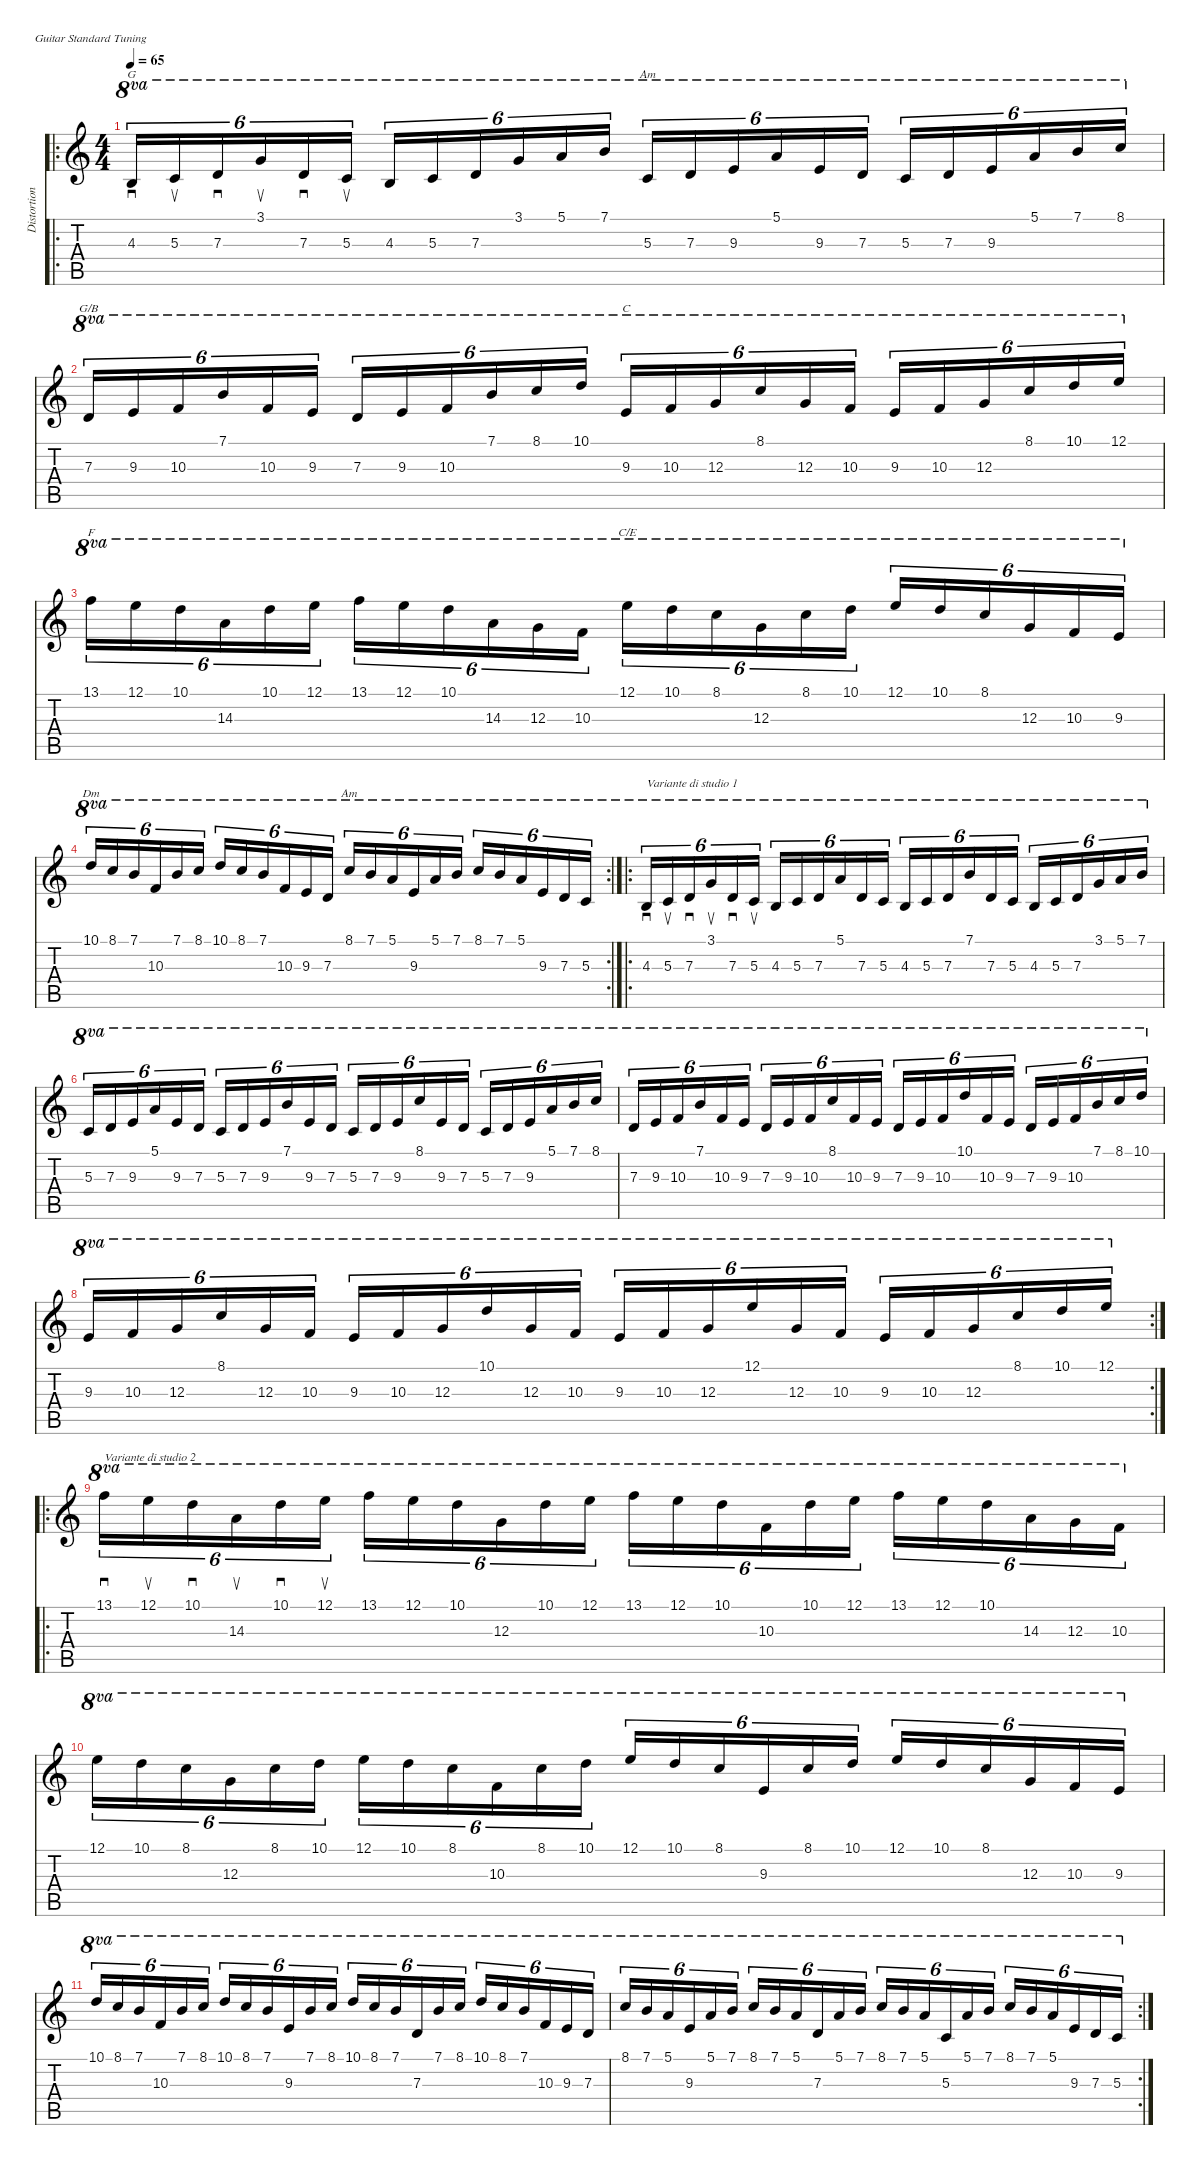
\defaultSystemsLayout 4
\hideDynamics
\bracketExtendMode nobrackets
\otherSystemsTrackNameOrientation horizontal
\defaultBarNumberDisplay FirstOfSystem
\track ("Distortion Guitar" "Distortion") {instrument distortionguitar}
\staff {score tabs}
\tuning (E4 B3 G3 D3 A2 E2)
\chord ("G" x x 4 x x x) {showdiagram false showfingering false}
\chord ("Am" x x 5 x x x) {showdiagram false showfingering false}
\chord ("G/B" x x 7 x x x) {firstfret 7 showdiagram false showfingering false}
\chord ("C" x x 9 x x x) {firstfret 9 showdiagram false showfingering false}
\chord ("F" 13 x x x x x) {firstfret 13 showdiagram false showfingering false}
\chord ("C/E" 12 x x x x x) {firstfret 12 showdiagram false showfingering false}
\chord ("Dm" 10 x x x x x) {firstfret 10 showdiagram false showfingering false}
\chord ("Am" 8 x x x x x) {firstfret 8 showdiagram false showfingering false}
\ro
\ts (4 4)
\tempo 65
\clef g2
\ks c
4.3.16{sd tu (6 4) ch "G" ot 8va dy mf instrument distortionguitar beam Up} 5.3.16{su tu (6 4) ot 8va beam Up} 7.3.16{sd tu (6 4) ot 8va beam Up} 3.1.16{su tu (6 4) ot 8va beam Up} 7.3.16{sd tu (6 4) ot 8va beam Up} 5.3.16{su tu (6 4) ot 8va beam Up} 4.3.16{tu (6 4) ot 8va beam Up} 5.3.16{tu (6 4) ot 8va beam Up} 7.3.16{tu (6 4) ot 8va beam Up} 3.1.16{tu (6 4) ot 8va beam Up} 5.1.16{tu (6 4) ot 8va beam Up} 7.1.16{tu (6 4) ot 8va beam Up} 5.3.16{tu (6 4) ch "Am" ot 8va beam Up} 7.3.16{tu (6 4) ot 8va beam Up} 9.3.16{tu (6 4) ot 8va beam Up} 5.1.16{tu (6 4) ot 8va beam Up} 9.3.16{tu (6 4) ot 8va beam Up} 7.3.16{tu (6 4) ot 8va beam Up} 5.3.16{tu (6 4) ot 8va beam Up} 7.3.16{tu (6 4) ot 8va beam Up} 9.3.16{tu (6 4) ot 8va beam Up} 5.1.16{tu (6 4) ot 8va beam Up} 7.1.16{tu (6 4) ot 8va beam Up} 8.1.16{tu (6 4) ot 8va beam Up} |
7.3.16{tu (6 4) ch "G/B" ot 8va beam Up} 9.3.16{tu (6 4) ot 8va beam Up} 10.3.16{tu (6 4) ot 8va beam Up} 7.1.16{tu (6 4) ot 8va beam Up} 10.3.16{tu (6 4) ot 8va beam Up} 9.3.16{tu (6 4) ot 8va beam Up} 7.3.16{tu (6 4) ot 8va beam Up} 9.3.16{tu (6 4) ot 8va beam Up} 10.3.16{tu (6 4) ot 8va beam Up} 7.1.16{tu (6 4) ot 8va beam Up} 8.1.16{tu (6 4) ot 8va beam Up} 10.1.16{tu (6 4) ot 8va beam Up} 9.3.16{tu (6 4) ch "C" ot 8va beam Up} 10.3.16{tu (6 4) ot 8va beam Up} 12.3.16{tu (6 4) ot 8va beam Up} 8.1.16{tu (6 4) ot 8va beam Up} 12.3.16{tu (6 4) ot 8va beam Up} 10.3.16{tu (6 4) ot 8va beam Up} 9.3.16{tu (6 4) ot 8va beam Up} 10.3.16{tu (6 4) ot 8va beam Up} 12.3.16{tu (6 4) ot 8va beam Up} 8.1.16{tu (6 4) ot 8va beam Up} 10.1.16{tu (6 4) ot 8va beam Up} 12.1.16{tu (6 4) ot 8va beam Up} |
13.1.16{tu (6 4) ch "F" ot 8va beam Down} 12.1.16{tu (6 4) ot 8va beam Down} 10.1.16{tu (6 4) ot 8va beam Down} 14.3.16{tu (6 4) ot 8va beam Down} 10.1.16{tu (6 4) ot 8va beam Down} 12.1.16{tu (6 4) ot 8va beam Down} 13.1.16{tu (6 4) ot 8va beam Down} 12.1.16{tu (6 4) ot 8va beam Down} 10.1.16{tu (6 4) ot 8va beam Down} 14.3.16{tu (6 4) ot 8va beam Down} 12.3.16{tu (6 4) ot 8va beam Down} 10.3.16{tu (6 4) ot 8va beam Down} 12.1.16{tu (6 4) ch "C/E" ot 8va beam Down} 10.1.16{tu (6 4) ot 8va beam Down} 8.1.16{tu (6 4) ot 8va beam Down} 12.3.16{tu (6 4) ot 8va beam Down} 8.1.16{tu (6 4) ot 8va beam Down} 10.1.16{tu (6 4) ot 8va beam Down} 12.1.16{tu (6 4) ot 8va beam Up} 10.1.16{tu (6 4) ot 8va beam Up} 8.1.16{tu (6 4) ot 8va beam Up} 12.3.16{tu (6 4) ot 8va beam Up} 10.3.16{tu (6 4) ot 8va beam Up} 9.3.16{tu (6 4) ot 8va beam Up} |
\rc 2
10.1.16{tu (6 4) ch "Dm" ot 8va beam Up} 8.1.16{tu (6 4) ot 8va beam Up} 7.1.16{tu (6 4) ot 8va beam Up} 10.3.16{tu (6 4) ot 8va beam Up} 7.1.16{tu (6 4) ot 8va beam Up} 8.1.16{tu (6 4) ot 8va beam Up} 10.1.16{tu (6 4) ot 8va beam Up} 8.1.16{tu (6 4) ot 8va beam Up} 7.1.16{tu (6 4) ot 8va beam Up} 10.3.16{tu (6 4) ot 8va beam Up} 9.3.16{tu (6 4) ot 8va beam Up} 7.3.16{tu (6 4) ot 8va beam Up} 8.1.16{tu (6 4) ch "Am" ot 8va beam Up} 7.1.16{tu (6 4) ot 8va beam Up} 5.1.16{tu (6 4) ot 8va beam Up} 9.3.16{tu (6 4) ot 8va beam Up} 5.1.16{tu (6 4) ot 8va beam Up} 7.1.16{tu (6 4) ot 8va beam Up} 8.1.16{tu (6 4) ot 8va beam Up} 7.1.16{tu (6 4) ot 8va beam Up} 5.1.16{tu (6 4) ot 8va beam Up} 9.3.16{tu (6 4) ot 8va beam Up} 7.3.16{tu (6 4) ot 8va beam Up} 5.3.16{tu (6 4) ot 8va beam Up} |
\ro
4.3.16{sd tu (6 4) ot 8va txt "Variante di studio 1" beam Up} 5.3.16{su tu (6 4) ot 8va beam Up} 7.3.16{sd tu (6 4) ot 8va beam Up} 3.1.16{su tu (6 4) ot 8va beam Up} 7.3.16{sd tu (6 4) ot 8va beam Up} 5.3.16{su tu (6 4) ot 8va beam Up} 4.3.16{tu (6 4) ot 8va beam Up} 5.3.16{tu (6 4) ot 8va beam Up} 7.3.16{tu (6 4) ot 8va beam Up} 5.1.16{tu (6 4) ot 8va beam Up} 7.3.16{tu (6 4) ot 8va beam Up} 5.3.16{tu (6 4) ot 8va beam Up} 4.3.16{tu (6 4) ot 8va beam Up} 5.3.16{tu (6 4) ot 8va beam Up} 7.3.16{tu (6 4) ot 8va beam Up} 7.1.16{tu (6 4) ot 8va beam Up} 7.3.16{tu (6 4) ot 8va beam Up} 5.3.16{tu (6 4) ot 8va beam Up} 4.3.16{tu (6 4) ot 8va beam Up} 5.3.16{tu (6 4) ot 8va beam Up} 7.3.16{tu (6 4) ot 8va beam Up} 3.1.16{tu (6 4) ot 8va beam Up} 5.1.16{tu (6 4) ot 8va beam Up} 7.1.16{tu (6 4) ot 8va beam Up} |
5.3.16{tu (6 4) ot 8va beam Up} 7.3.16{tu (6 4) ot 8va beam Up} 9.3.16{tu (6 4) ot 8va beam Up} 5.1.16{tu (6 4) ot 8va beam Up} 9.3.16{tu (6 4) ot 8va beam Up} 7.3.16{tu (6 4) ot 8va beam Up} 5.3.16{tu (6 4) ot 8va beam Up} 7.3.16{tu (6 4) ot 8va beam Up} 9.3.16{tu (6 4) ot 8va beam Up} 7.1.16{tu (6 4) ot 8va beam Up} 9.3.16{tu (6 4) ot 8va beam Up} 7.3.16{tu (6 4) ot 8va beam Up} 5.3.16{tu (6 4) ot 8va beam Up} 7.3.16{tu (6 4) ot 8va beam Up} 9.3.16{tu (6 4) ot 8va beam Up} 8.1.16{tu (6 4) ot 8va beam Up} 9.3.16{tu (6 4) ot 8va beam Up} 7.3.16{tu (6 4) ot 8va beam Up} 5.3.16{tu (6 4) ot 8va beam Up} 7.3.16{tu (6 4) ot 8va beam Up} 9.3.16{tu (6 4) ot 8va beam Up} 5.1.16{tu (6 4) ot 8va beam Up} 7.1.16{tu (6 4) ot 8va beam Up} 8.1.16{tu (6 4) ot 8va beam Up} |
7.3.16{tu (6 4) ot 8va beam Up} 9.3.16{tu (6 4) ot 8va beam Up} 10.3.16{tu (6 4) ot 8va beam Up} 7.1.16{tu (6 4) ot 8va beam Up} 10.3.16{tu (6 4) ot 8va beam Up} 9.3.16{tu (6 4) ot 8va beam Up} 7.3.16{tu (6 4) ot 8va beam Up} 9.3.16{tu (6 4) ot 8va beam Up} 10.3.16{tu (6 4) ot 8va beam Up} 8.1.16{tu (6 4) ot 8va beam Up} 10.3.16{tu (6 4) ot 8va beam Up} 9.3.16{tu (6 4) ot 8va beam Up} 7.3.16{tu (6 4) ot 8va beam Up} 9.3.16{tu (6 4) ot 8va beam Up} 10.3.16{tu (6 4) ot 8va beam Up} 10.1.16{tu (6 4) ot 8va beam Up} 10.3.16{tu (6 4) ot 8va beam Up} 9.3.16{tu (6 4) ot 8va beam Up} 7.3.16{tu (6 4) ot 8va beam Up} 9.3.16{tu (6 4) ot 8va beam Up} 10.3.16{tu (6 4) ot 8va beam Up} 7.1.16{tu (6 4) ot 8va beam Up} 8.1.16{tu (6 4) ot 8va beam Up} 10.1.16{tu (6 4) ot 8va beam Up} |
\rc 2
9.3.16{tu (6 4) ot 8va beam Up} 10.3.16{tu (6 4) ot 8va beam Up} 12.3.16{tu (6 4) ot 8va beam Up} 8.1.16{tu (6 4) ot 8va beam Up} 12.3.16{tu (6 4) ot 8va beam Up} 10.3.16{tu (6 4) ot 8va beam Up} 9.3.16{tu (6 4) ot 8va beam Up} 10.3.16{tu (6 4) ot 8va beam Up} 12.3.16{tu (6 4) ot 8va beam Up} 10.1.16{tu (6 4) ot 8va beam Up} 12.3.16{tu (6 4) ot 8va beam Up} 10.3.16{tu (6 4) ot 8va beam Up} 9.3.16{tu (6 4) ot 8va beam Up} 10.3.16{tu (6 4) ot 8va beam Up} 12.3.16{tu (6 4) ot 8va beam Up} 12.1.16{tu (6 4) ot 8va beam Up} 12.3.16{tu (6 4) ot 8va beam Up} 10.3.16{tu (6 4) ot 8va beam Up} 9.3.16{tu (6 4) ot 8va beam Up} 10.3.16{tu (6 4) ot 8va beam Up} 12.3.16{tu (6 4) ot 8va beam Up} 8.1.16{tu (6 4) ot 8va beam Up} 10.1.16{tu (6 4) ot 8va beam Up} 12.1.16{tu (6 4) ot 8va beam Up} |
\ro
13.1.16{sd tu (6 4) ot 8va txt "Variante di studio 2" beam Down} 12.1.16{su tu (6 4) ot 8va beam Down} 10.1.16{sd tu (6 4) ot 8va beam Down} 14.3.16{su tu (6 4) ot 8va beam Down} 10.1.16{sd tu (6 4) ot 8va beam Down} 12.1.16{su tu (6 4) ot 8va beam Down} 13.1.16{tu (6 4) ot 8va beam Down} 12.1.16{tu (6 4) ot 8va beam Down} 10.1.16{tu (6 4) ot 8va beam Down} 12.3.16{tu (6 4) ot 8va beam Down} 10.1.16{tu (6 4) ot 8va beam Down} 12.1.16{tu (6 4) ot 8va beam Down} 13.1.16{tu (6 4) ot 8va beam Down} 12.1.16{tu (6 4) ot 8va beam Down} 10.1.16{tu (6 4) ot 8va beam Down} 10.3.16{tu (6 4) ot 8va beam Down} 10.1.16{tu (6 4) ot 8va beam Down} 12.1.16{tu (6 4) ot 8va beam Down} 13.1.16{tu (6 4) ot 8va beam Down} 12.1.16{tu (6 4) ot 8va beam Down} 10.1.16{tu (6 4) ot 8va beam Down} 14.3.16{tu (6 4) ot 8va beam Down} 12.3.16{tu (6 4) ot 8va beam Down} 10.3.16{tu (6 4) ot 8va beam Down} |
12.1.16{tu (6 4) ot 8va beam Down} 10.1.16{tu (6 4) ot 8va beam Down} 8.1.16{tu (6 4) ot 8va beam Down} 12.3.16{tu (6 4) ot 8va beam Down} 8.1.16{tu (6 4) ot 8va beam Down} 10.1.16{tu (6 4) ot 8va beam Down} 12.1.16{tu (6 4) ot 8va beam Down} 10.1.16{tu (6 4) ot 8va beam Down} 8.1.16{tu (6 4) ot 8va beam Down} 10.3.16{tu (6 4) ot 8va beam Down} 8.1.16{tu (6 4) ot 8va beam Down} 10.1.16{tu (6 4) ot 8va beam Down} 12.1.16{tu (6 4) ot 8va beam Up} 10.1.16{tu (6 4) ot 8va beam Up} 8.1.16{tu (6 4) ot 8va beam Up} 9.3.16{tu (6 4) ot 8va beam Up} 8.1.16{tu (6 4) ot 8va beam Up} 10.1.16{tu (6 4) ot 8va beam Up} 12.1.16{tu (6 4) ot 8va beam Up} 10.1.16{tu (6 4) ot 8va beam Up} 8.1.16{tu (6 4) ot 8va beam Up} 12.3.16{tu (6 4) ot 8va beam Up} 10.3.16{tu (6 4) ot 8va beam Up} 9.3.16{tu (6 4) ot 8va beam Up} |
10.1.16{tu (6 4) ot 8va beam Up} 8.1.16{tu (6 4) ot 8va beam Up} 7.1.16{tu (6 4) ot 8va beam Up} 10.3.16{tu (6 4) ot 8va beam Up} 7.1.16{tu (6 4) ot 8va beam Up} 8.1.16{tu (6 4) ot 8va beam Up} 10.1.16{tu (6 4) ot 8va beam Up} 8.1.16{tu (6 4) ot 8va beam Up} 7.1.16{tu (6 4) ot 8va beam Up} 9.3.16{tu (6 4) ot 8va beam Up} 7.1.16{tu (6 4) ot 8va beam Up} 8.1.16{tu (6 4) ot 8va beam Up} 10.1.16{tu (6 4) ot 8va beam Up} 8.1.16{tu (6 4) ot 8va beam Up} 7.1.16{tu (6 4) ot 8va beam Up} 7.3.16{tu (6 4) ot 8va beam Up} 7.1.16{tu (6 4) ot 8va beam Up} 8.1.16{tu (6 4) ot 8va beam Up} 10.1.16{tu (6 4) ot 8va beam Up} 8.1.16{tu (6 4) ot 8va beam Up} 7.1.16{tu (6 4) ot 8va beam Up} 10.3.16{tu (6 4) ot 8va beam Up} 9.3.16{tu (6 4) ot 8va beam Up} 7.3.16{tu (6 4) ot 8va beam Up} |
\rc 2
8.1.16{tu (6 4) ot 8va beam Up} 7.1.16{tu (6 4) ot 8va beam Up} 5.1.16{tu (6 4) ot 8va beam Up} 9.3.16{tu (6 4) ot 8va beam Up} 5.1.16{tu (6 4) ot 8va beam Up} 7.1.16{tu (6 4) ot 8va beam Up} 8.1.16{tu (6 4) ot 8va beam Up} 7.1.16{tu (6 4) ot 8va beam Up} 5.1.16{tu (6 4) ot 8va beam Up} 7.3.16{tu (6 4) ot 8va beam Up} 5.1.16{tu (6 4) ot 8va beam Up} 7.1.16{tu (6 4) ot 8va beam Up} 8.1.16{tu (6 4) ot 8va beam Up} 7.1.16{tu (6 4) ot 8va beam Up} 5.1.16{tu (6 4) ot 8va beam Up} 5.3.16{tu (6 4) ot 8va beam Up} 5.1.16{tu (6 4) ot 8va beam Up} 7.1.16{tu (6 4) ot 8va beam Up} 8.1.16{tu (6 4) ot 8va beam Up} 7.1.16{tu (6 4) ot 8va beam Up} 5.1.16{tu (6 4) ot 8va beam Up} 9.3.16{tu (6 4) ot 8va beam Up} 7.3.16{tu (6 4) ot 8va beam Up} 5.3.16{tu (6 4) ot 8va beam Up}
